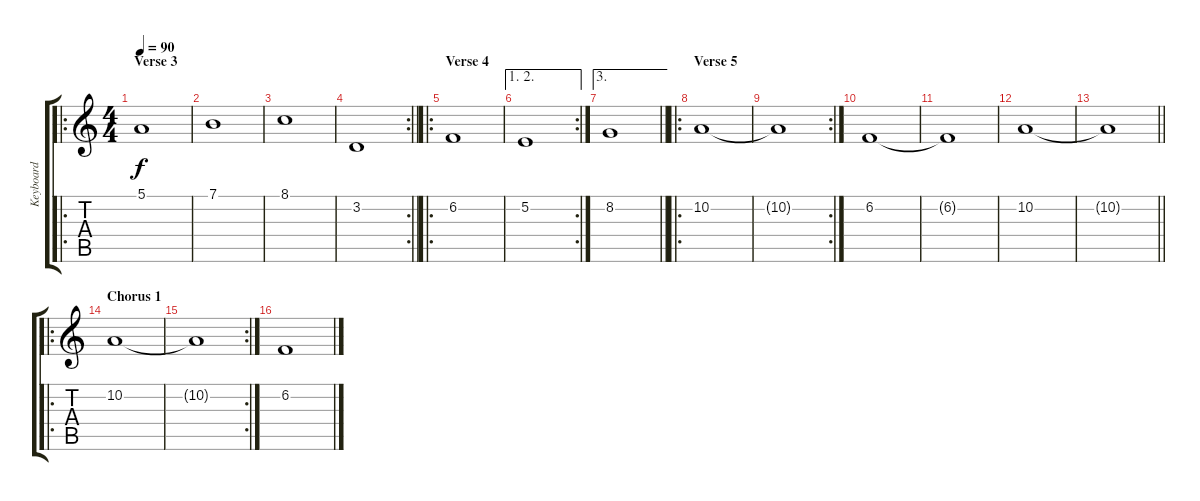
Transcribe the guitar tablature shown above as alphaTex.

\track ("Keyboard" "Keyboard") {instrument choiraahs}
\staff {score tabs}
\tuning (E4 B3 G3 D3 A2 E2) {hide}
\ro
\ts (4 4)
\section ("" "Verse 3")
\tempo 90
\clef g2
\ks c
5.1.1{dy f} |
7.1.1 |
8.1.1 |
\rc 2
\barLineRight lightlight
3.2.1 |
\ro
\section ("" "Verse 4")
6.2.1 |
\ae (1 2)
\rc 2
5.2.1 |
\ae 3
\barLineRight lightlight
8.2.1 |
\ro
\section ("" "Verse 5")
10.2.1 |
\rc 2
10.2{t}.1 |
6.2.1 |
6.2{t}.1 |
10.2.1 |
\barLineRight lightlight
10.2{t}.1 |
\ro
\section ("" "Chorus 1")
10.2.1 |
\rc 2
10.2{t}.1 |
6.2.1
